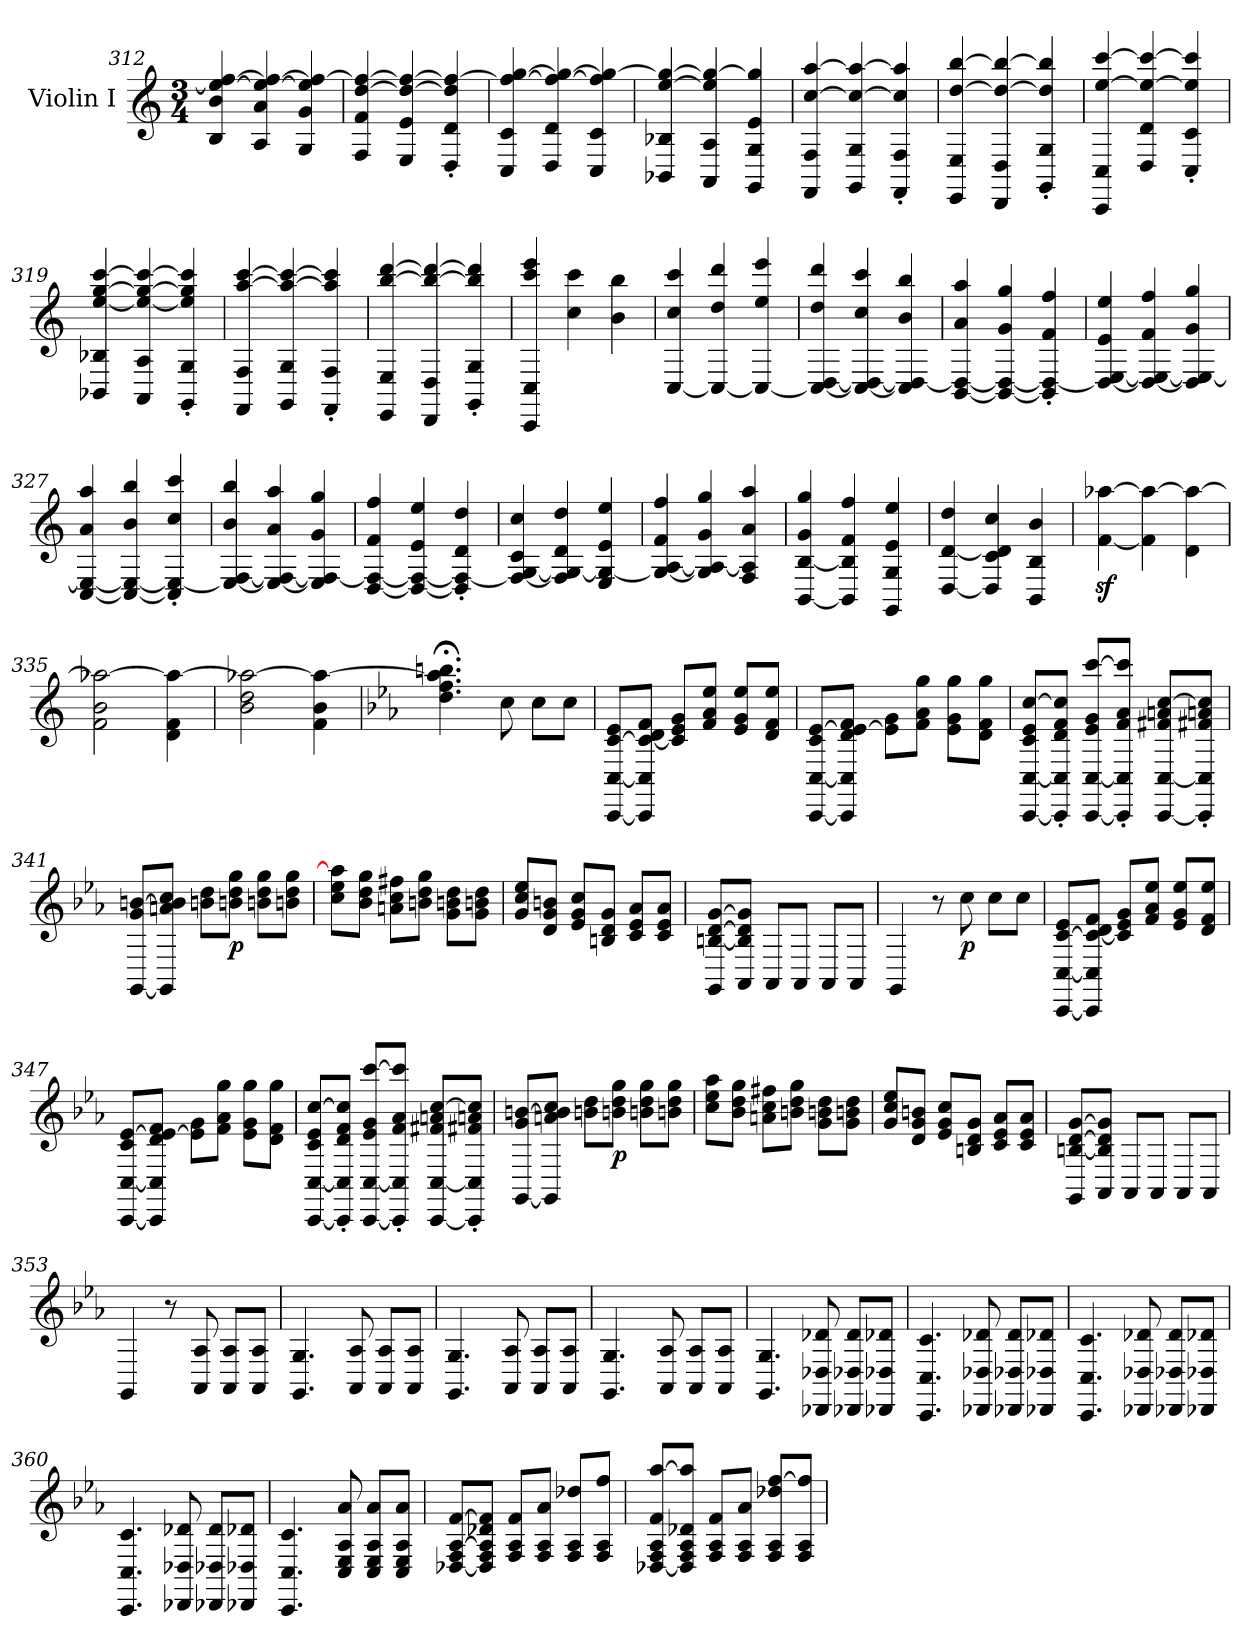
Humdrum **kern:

**kern	**dynam
*part1	*part1
*staff1	*staff1
*I"Violin I	*
*I'Vln	*
*clefG2	*
*k[]	*
*C:	*
*M3/4	*
=312	=312
4B 4b 4ee_ [4ff	.
4A 4a 4ee_ 4ff_	.
4G 4g 4ee] 4ff_	.
=313	=313
4F 4f [4dd 4ff_	.
4E 4e 4dd_ 4ff_	.
4D' 4d' 4dd]' 4ff_'	.
=314	=314
4C 4c 4ff_ [4gg	.
4D 4d 4ff_ 4gg_	.
4C 4c 4ff] 4gg_	.
=315	=315
4BB-X 4B-X [4ee 4gg_	.
4AA 4A 4ee] 4gg_	.
4GG 4G 4e 4gg]	.
=316	=316
4FF 4F [4cc [4aa	.
4GG 4G 4cc_ 4aa_	.
4FF' 4F' 4cc]' 4aa]'	.
=317	=317
4EE 4E [4dd [4bb	.
4DD 4D 4dd_ 4bb_	.
4GG' 4G' 4dd]' 4bb]'	.
=318	=318
4CC 4C [4ee [4ccc	.
4D 4d 4ee_ 4ccc_	.
4C' 4c' 4ee]' 4ccc]'	.
=319	=319
4BB-X 4B-X [4ee [4gg [4ccc	.
4AA 4A 4ee_ 4gg_ 4ccc_	.
4GG' 4G' 4ee]' 4gg]' 4ccc]'	.
=320	=320
4FF 4F [4aa [4ccc	.
4GG 4G 4aa_ 4ccc_	.
4FF' 4F' 4aa]' 4ccc]'	.
=321	=321
4EE 4E [4bb [4ddd	.
4DD 4D 4bb_ 4ddd_	.
4GG' 4G' 4bb]' 4ddd]'	.
=322	=322
4CC 4C 4ccc 4eee	.
4cc 4ccc	.
4b 4bb	.
=323	=323
[4C 4cc 4ccc	.
4C_ 4dd 4ddd	.
4C_ 4ee 4eee	.
=324	=324
4C_ [4D 4dd 4ddd	.
4C_ 4D_ 4cc 4ccc	.
4C] 4D_ 4b 4bb	.
=325	=325
[4BB 4D_ 4a 4aa	.
4BB_ 4D_ 4g 4gg	.
4BB]' 4D_' 4f' 4ff'	.
=326	=326
4D_ [4E 4e 4ee	.
4D_ 4E_ 4f 4ff	.
4D] 4E_ 4g 4gg	.
=327	=327
[4C 4E_ 4a 4aa	.
4C_ 4E_ 4b 4bb	.
4C]' 4E_' 4cc' 4ccc'	.
=328	=328
4E_ [4F 4b 4bb	.
4E_ 4F_ 4a 4aa	.
4E] 4F_ 4g 4gg	.
=329	=329
[4D 4F_ 4f 4ff	.
4D_ 4F_ 4e 4ee	.
4D]' 4F_' 4d' 4dd'	.
=330	=330
4F_ [4G 4c 4cc	.
4F] 4G_ 4d 4dd	.
4E 4G_ 4e 4ee	.
=331	=331
4G_ [4A 4f 4ff	.
4G] 4A_ 4g 4gg	.
4F 4A] 4a 4aa	.
=332	=332
[4BB [4B 4g 4gg	.
4BB] 4B] 4f 4ff	.
4GG 4G 4e 4ee	.
=333	=333
[4D [4d 4dd	.
4D] 4c 4d] 4cc	.
4BB 4B 4b	.
=334	=334
[4fz [4aa-Xz	.
4f] 4aa-_	.
4d 4aa-_	.
=335	=335
2f 2b 2aa-X_	.
4d 4f 4aa-_	.
=336	=336
2b 2dd 2aa-X_	.
4f 4b 4aa-_	.
=337	=337
*k[b-e-a-]	*
*c:	*
4.dd;< 4.ff;< 4.aa-];< 4.bbn;<	.
8cc	.
8ccL	.
8ccJ	.
=338	=338
[8CC [8C [8c 8e-L	.
8CC] 8C] 8c_ 8d 8fJ	.
8c] 8e- 8gL	.
8f 8a- 8ee-J	.
8e- 8g 8ee-L	.
8d 8f 8ee-J	.
=339	=339
[8CC [8C 8c [8e-L	.
8CC] 8C] 8d 8e-_ 8fJ	.
8e-] 8gL	.
8f 8a- 8ggJ	.
8e- 8g 8ggL	.
8d 8f 8ggJ	.
=340	=340
[8CC [8C 8c 8e- [8ccL	.
8CC]' 8C]' 8d' 8f' 8cc]'J	.
[8CC [8C 8e- 8g [8cccL	.
8CC]' 8C]' 8f' 8a-' 8ccc]'J	.
[8CC [8C 8f#X 8an [8ccL	.
8CC]' 8C]' 8f#X' 8an' 8cc]'J	.
=341	=341
[8GG 8g [8bnL	.
8GG] 8an 8b] 8ccJ	.
8bn 8ddL	.
8bn 8dd 8ggJ	p
8bn 8dd 8ggL	.
8bn 8dd 8ggJ	.
=342	=342
8cc 8ee- 8aa-]L	.
8b- 8dd 8ggJ	.
8an 8cc 8ff#XL	.
8bn 8dd 8ggJ	.
8g 8bn 8ddL	.
8g 8bn 8ddJ	.
=343	=343
8g 8cc 8ee-L	.
8d 8g 8bnJ	.
8e- 8g 8ccL	.
8Bn 8d 8gJ	.
8c 8e- 8a-L	.
8c 8e- 8a-J	.
=344	=344
8GG [8Bn [8d [8gL	.
8AA- 8B] 8d] 8g]J	.
8AA-L	.
8AA-J	.
8AA-L	.
8AA-J	.
=345	=345
4GG	.
8r	.
8cc	p
8ccL	.
8ccJ	.
=346	=346
[8CC [8C [8c 8e-L	.
8CC] 8C] 8c_ 8d 8fJ	.
8c] 8e- 8gL	.
8f 8a- 8ee-J	.
8e- 8g 8ee-L	.
8d 8f 8ee-J	.
=347	=347
[8CC [8C 8c [8e-L	.
8CC] 8C] 8d 8e-_ 8fJ	.
8e-] 8gL	.
8f 8a- 8ggJ	.
8e- 8g 8ggL	.
8d 8f 8ggJ	.
=348	=348
[8CC [8C 8c 8e- [8ccL	.
8CC]' 8C]' 8d' 8f' 8cc]'J	.
[8CC [8C 8e- 8g [8cccL	.
8CC]' 8C]' 8f' 8a-' 8ccc]'J	.
[8CC [8C 8f#X 8an [8ccL	.
8CC]' 8C]' 8f#X' 8an' 8cc]'J	.
=349	=349
[8GG 8g [8bnL	.
8GG] 8an 8b] 8ccJ	.
8bn 8ddL	.
8bn 8dd 8ggJ	p
8bn 8dd 8ggL	.
8bn 8dd 8ggJ	.
=350	=350
8cc 8ee- 8aa-L	.
8b- 8dd 8ggJ	.
8an 8cc 8ff#XL	.
8bn 8dd 8ggJ	.
8g 8bn 8ddL	.
8g 8bn 8ddJ	.
=351	=351
8g 8cc 8ee-L	.
8d 8g 8bnJ	.
8e- 8g 8ccL	.
8Bn 8d 8gJ	.
8c 8e- 8a-L	.
8c 8e- 8a-J	.
=352	=352
8GG [8Bn [8d [8gL	.
8AA- 8B] 8d] 8g]J	.
8AA-L	.
8AA-J	.
8AA-L	.
8AA-J	.
=353	=353
4GG	.
8r	.
8AA- 8A-	.
8AA- 8A-L	.
8AA- 8A-J	.
=354	=354
4.GG 4.G	.
8AA- 8A-	.
8AA- 8A-L	.
8AA- 8A-J	.
=355	=355
4.GG 4.G	.
8AA- 8A-	.
8AA- 8A-L	.
8AA- 8A-J	.
=356	=356
4.GG 4.G	.
8AA- 8A-	.
8AA- 8A-L	.
8AA- 8A-J	.
=357	=357
4.GG 4.G	.
8DD-X 8D-X 8d-X	.
8DD-X 8D-X 8d-L	.
8DD-X 8D-X 8d-XJ	.
=358	=358
4.CC 4.C 4.c	.
8DD-X 8D-X 8d-X	.
8DD-X 8D-X 8d-L	.
8DD-X 8D-X 8d-XJ	.
=359	=359
4.CC 4.C 4.c	.
8DD-X 8D-X 8d-X	.
8DD-X 8D-X 8d-L	.
8DD-X 8D-X 8d-XJ	.
=360	=360
4.CC 4.C 4.c	.
8DD-X 8D-X 8d-X	.
8DD-X 8D-X 8d-L	.
8DD-X 8D-X 8d-XJ	.
=361	=361
4.CC 4.C 4.c	.
8C 8E- 8A- 8a-	.
8C 8E- 8A- 8a-L	.
8C 8E- 8A- 8a-J	.
=362	=362
[8D-X 8F [8A- [8fL	.
8D-] 8F 8A-] 8d-X 8f]J	.
8F 8A- 8fL	.
8F 8A- 8a-J	.
8F 8A- 8dd-XL	.
8F 8A- 8ffJ	.
=363	=363
[8D-X 8F 8A- 8f [8aa-L	.
8D-] 8F 8A- 8d-X 8aa-]J	.
8F 8A- 8fL	.
8F 8A- 8a-J	.
8F 8A- 8dd-X [8ffL	.
8F 8A- 8ff]J	.
=	=
*-	*-
